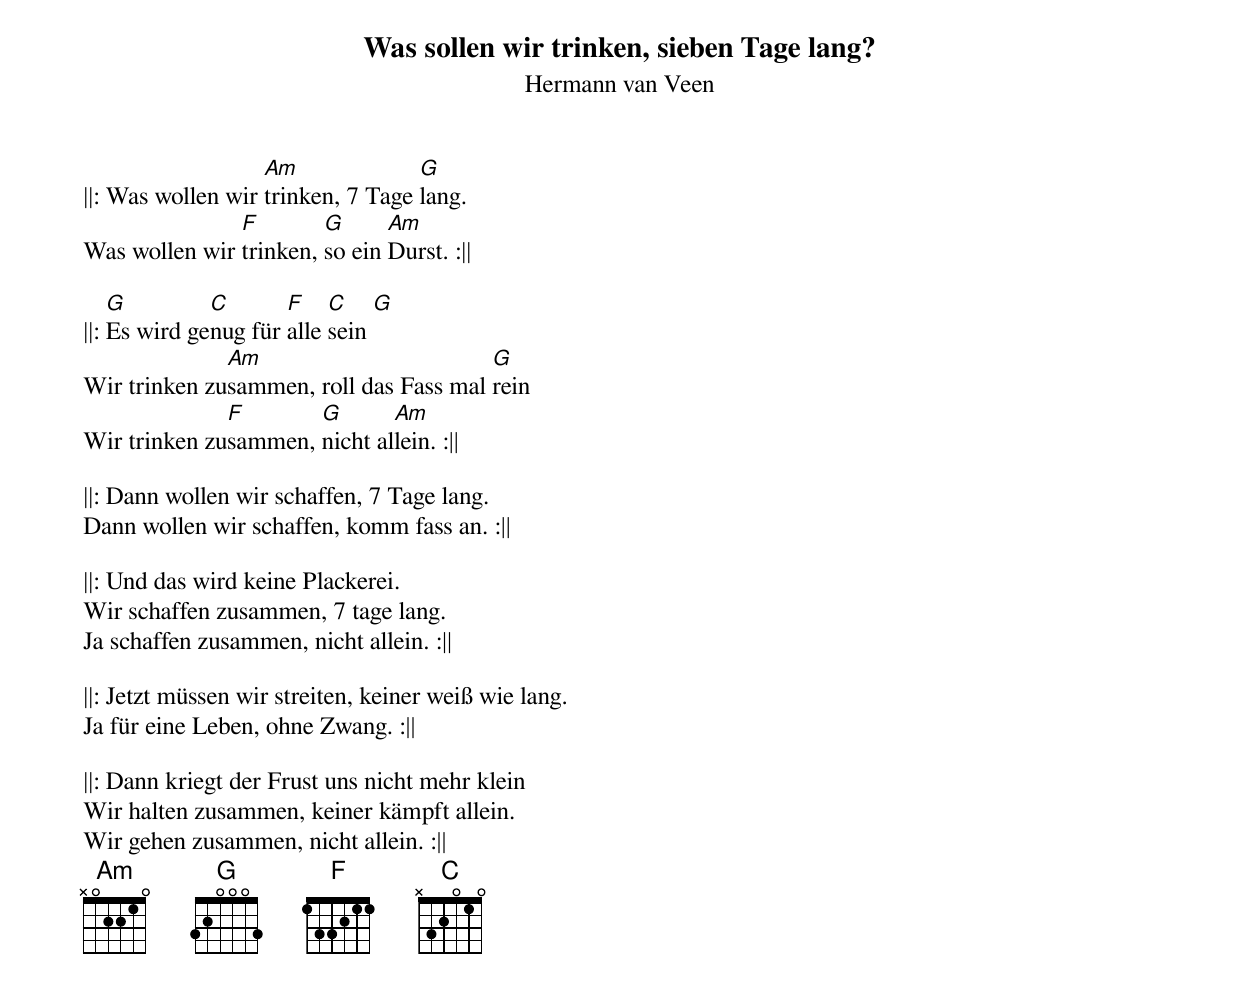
{t:Was sollen wir trinken, sieben Tage lang?}
{st:Hermann van Veen}

||: Was wollen wir [Am]trinken, 7 Tage [G]lang.
Was wollen wir [F]trinken, [G]so ein [Am]Durst. :||

||: [G]Es wird ge[C]nug für [F]alle [C]sein [G]
Wir trinken zu[Am]sammen, roll das Fass mal [G]rein
Wir trinken zu[F]sammen, [G]nicht al[Am]lein. :||

||: Dann wollen wir schaffen, 7 Tage lang.
Dann wollen wir schaffen, komm fass an. :||

||: Und das wird keine Plackerei.
Wir schaffen zusammen, 7 tage lang.
Ja schaffen zusammen, nicht allein. :||

||: Jetzt müssen wir streiten, keiner weiß wie lang.
Ja für eine Leben, ohne Zwang. :||

||: Dann kriegt der Frust uns nicht mehr klein
Wir halten zusammen, keiner kämpft allein.
Wir gehen zusammen, nicht allein. :||
